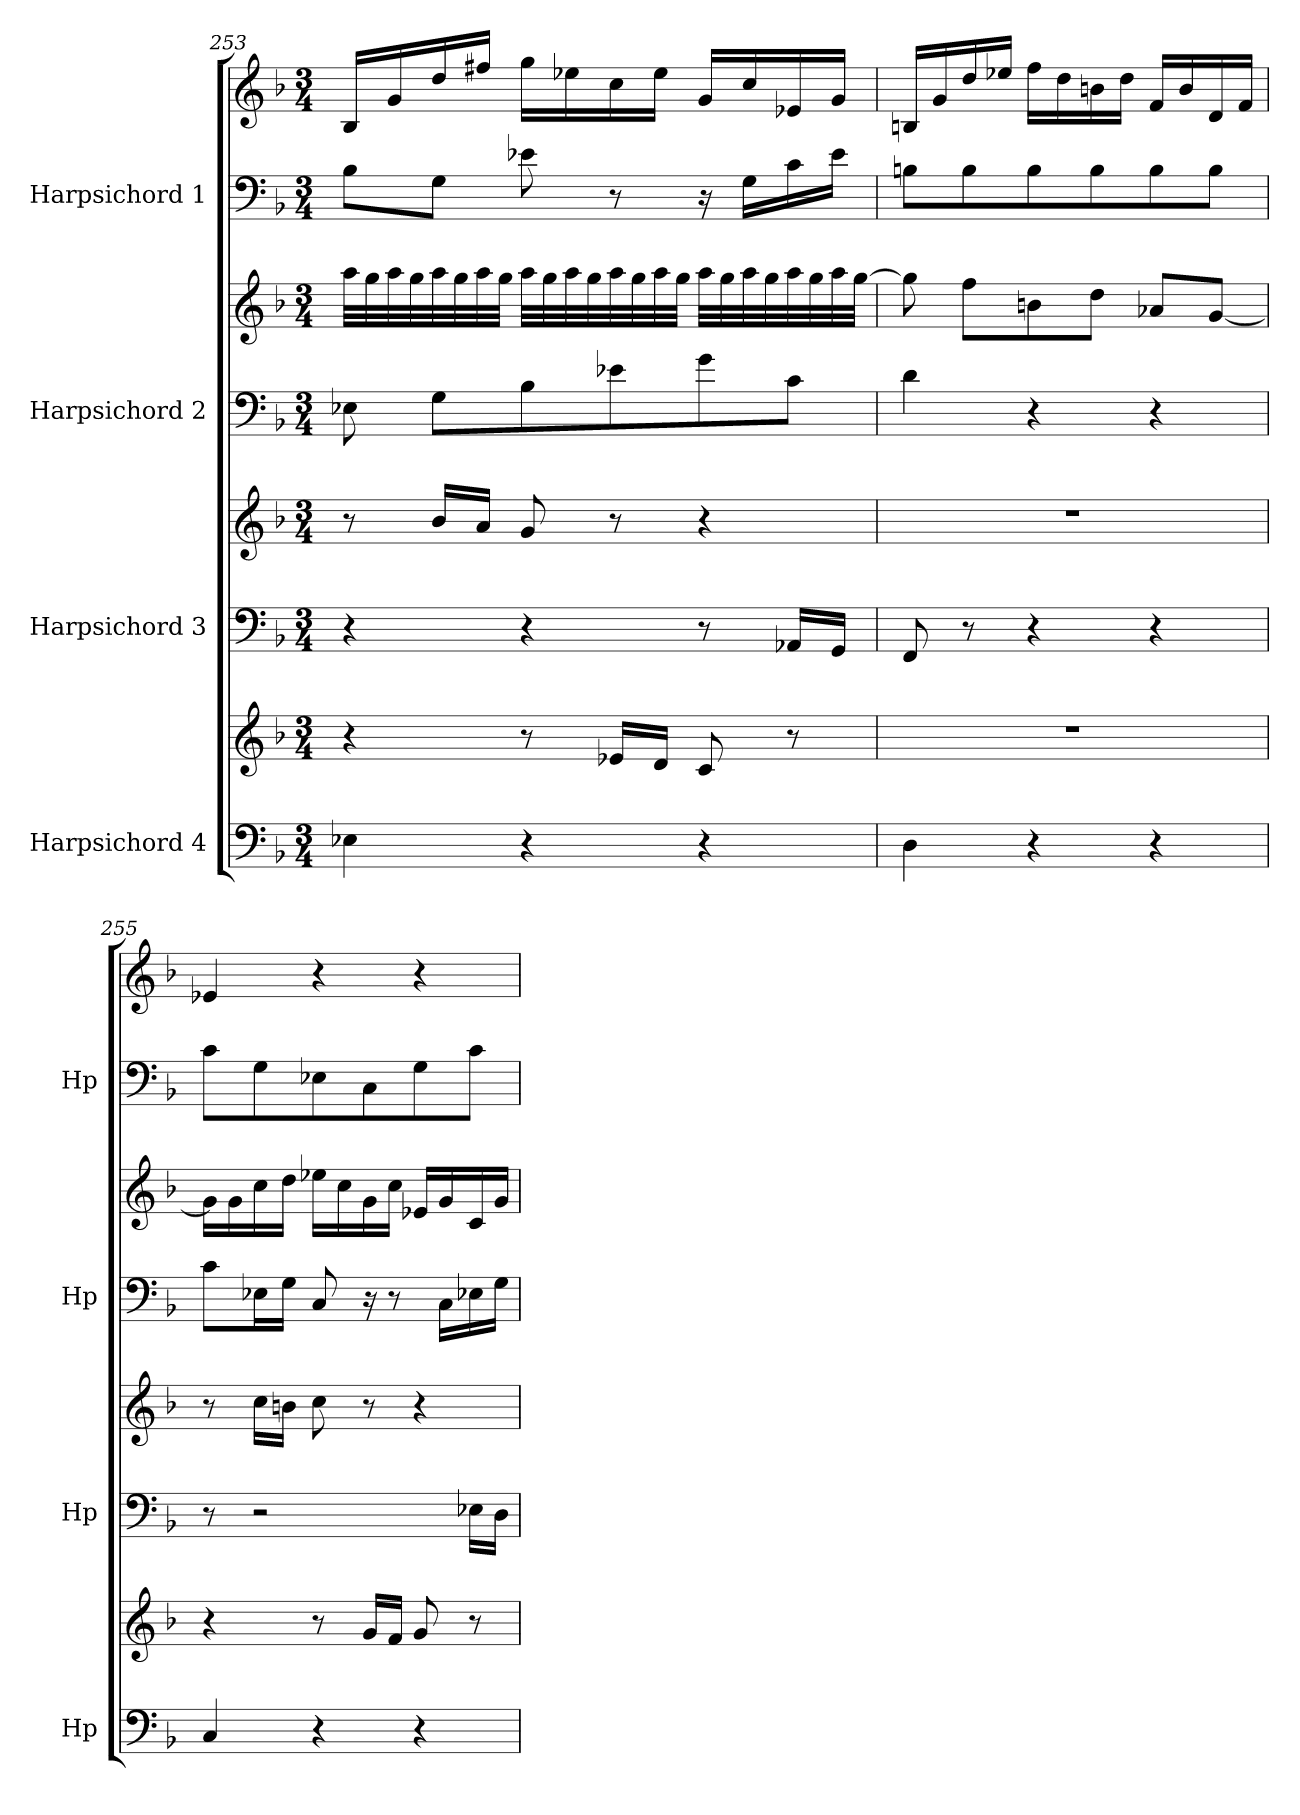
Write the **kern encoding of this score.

**kern	**kern	**kern	**kern	**kern	**kern	**kern	**kern
*part4	*part4	*part3	*part3	*part2	*part2	*part1	*part1
*staff8	*staff7	*staff6	*staff5	*staff4	*staff3	*staff2	*staff1
*I"Harpsichord 4	*	*I"Harpsichord 3	*	*I"Harpsichord 2	*	*I"Harpsichord 1	*
*I'Hp	*	*I'Hp	*	*I'Hp	*	*I'Hp	*
!!LO:PB:g=z
*clefF4	*clefG2	*clefF4	*clefG2	*clefF4	*clefG2	*clefF4	*clefG2
*k[b-]	*k[b-]	*k[b-]	*k[b-]	*k[b-]	*k[b-]	*k[b-]	*k[b-]
*M3/4	*M3/4	*M3/4	*M3/4	*M3/4	*M3/4	*M3/4	*M3/4
=253	=253	=253	=253	=253	=253	=253	=253
4E-X\	4r	4r	8r	8E-X\	32aa\LLL	8B-\L	16B-/LL
.	.	.	.	.	32gg\	.	.
.	.	.	.	.	32aa\	.	16g/
.	.	.	.	.	32gg\	.	.
.	.	.	16b-/LL	8G\L	32aa\	8G\J	16dd/
.	.	.	.	.	32gg\	.	.
.	.	.	16a/JJ	.	32aa\	.	16ff#X/JJ
.	.	.	.	.	32gg\JJJ	.	.
4r	8r	4r	8g/	8B-\	32aa\LLL	8e-X\	16gg\LL
.	.	.	.	.	32gg\	.	.
.	.	.	.	.	32aa\	.	16ee-X\
.	.	.	.	.	32gg\	.	.
.	16e-X/LL	.	8r	8e-X\	32aa\	8r	16cc\
.	.	.	.	.	32gg\	.	.
.	16d/JJ	.	.	.	32aa\	.	16ee-\JJ
.	.	.	.	.	32gg\JJJ	.	.
4r	8c/	8r	4r	8g\	32aa\LLL	16r	16g/LL
.	.	.	.	.	32gg\	.	.
.	.	.	.	.	32aa\	16G\LL	16cc/
.	.	.	.	.	32gg\	.	.
.	8r	16AA-X/LL	.	8c\J	32aa\	16c\	16e-X/
.	.	.	.	.	32gg\	.	.
.	.	16GG/JJ	.	.	32aa\	16e-\JJ	16g/JJ
.	.	.	.	.	[32gg\JJJ	.	.
=254	=254	=254	=254	=254	=254	=254	=254
4D\	2.r	8FF/	2.r	4d\	8gg\]	8Bn\L	16Bn/LL
.	.	.	.	.	.	.	16g/
.	.	8r	.	.	8ff\L	8B\	16dd/
.	.	.	.	.	.	.	16ee-X/JJ
4r	.	4r	.	4r	8bn\	8B\	16ff\LL
.	.	.	.	.	.	.	16dd\
.	.	.	.	.	8dd\J	8B\	16bn\
.	.	.	.	.	.	.	16dd\JJ
4r	.	4r	.	4r	8a-X/L	8B\	16f/LL
.	.	.	.	.	.	.	16b/
.	.	.	.	.	[8g/J	8B\J	16d/
.	.	.	.	.	.	.	16f/JJ
=255	=255	=255	=255	=255	=255	=255	=255
4C/	4r	8r	8r	8c\L	16g\LL]	8c\L	4e-X/
.	.	.	.	.	16g\	.	.
.	.	2r	16cc\LL	16E-X\L	16cc\	8G\	.
.	.	.	16bn\JJ	16G\JJ	16dd\JJ	.	.
4r	8r	.	8cc\	8C/	16ee-X\LL	8E-X\	4r
.	.	.	.	.	16cc\	.	.
.	16g/LL	.	8r	16r	16g\	8C\	.
.	16f/JJ	.	.	8r	16cc\JJ	.	.
4r	8g/	.	4r	.	16e-X/LL	8G\	4r
.	.	.	.	16C\LL	16g/	.	.
.	8r	16E-X\LL	.	16E-X\	16c/	8c\J	.
.	.	16D\JJ	.	16G\JJ	16g/JJ	.	.
=	=	=	=	=	=	=	=
*-	*-	*-	*-	*-	*-	*-	*-
